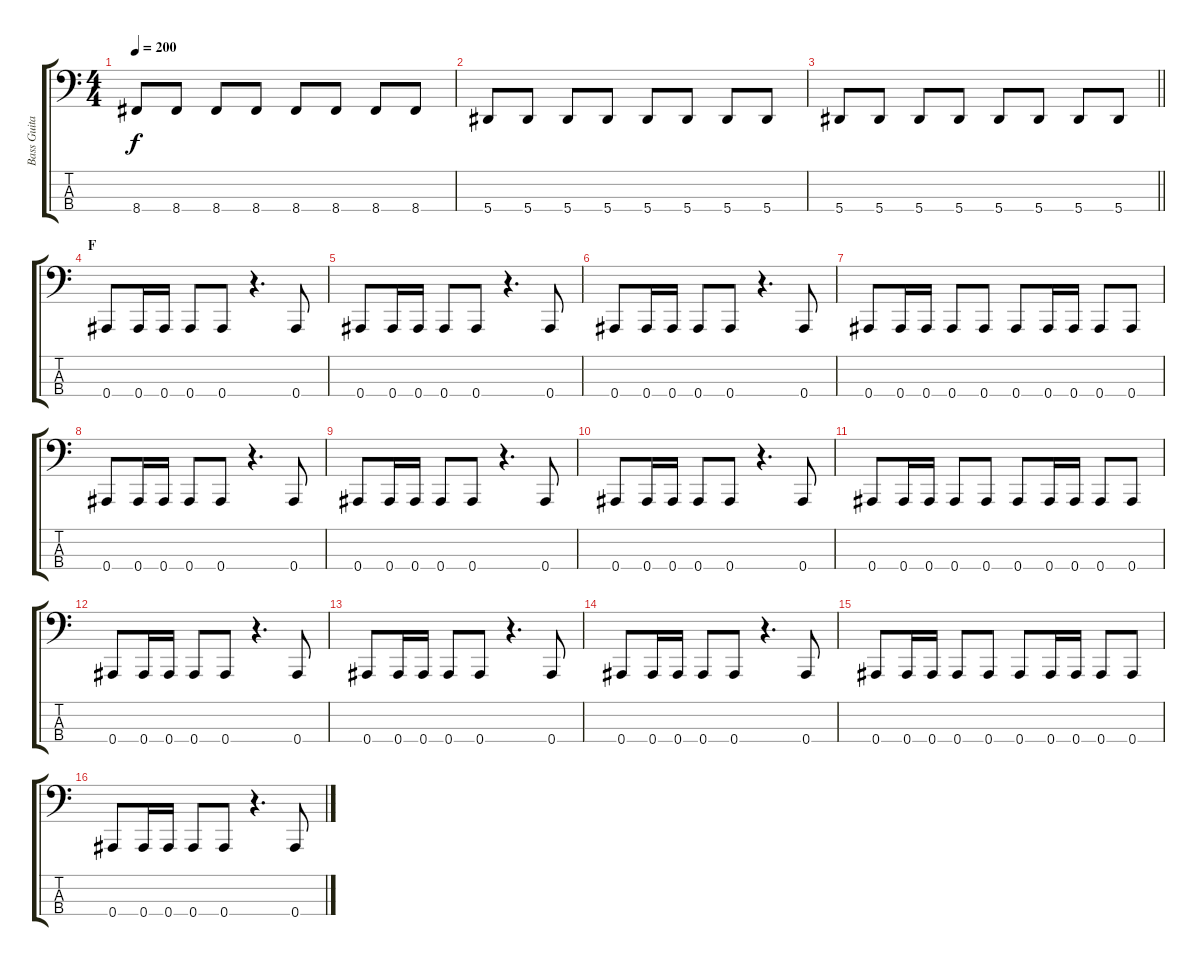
\track ("Bass Guitar: John Kis Gyevi" "Bass Guita") {instrument electricbasspick}
\staff {score tabs}
\tuning (Eb2 Bb1 F1 Bb0) {hide}
\ts (4 4)
\tempo 200
\clef f4
\ks c
8.4.8{dy f} 8.4.8 8.4.8 8.4.8 8.4.8 8.4.8 8.4.8 8.4.8 |
5.4.8 5.4.8 5.4.8 5.4.8 5.4.8 5.4.8 5.4.8 5.4.8 |
\barLineRight lightlight
5.4.8 5.4.8 5.4.8 5.4.8 5.4.8 5.4.8 5.4.8 5.4.8 |
\section ("" "F")
0.4.8 0.4.16 0.4.16 0.4.8 0.4.8 r.4{d} 0.4.8 |
0.4.8 0.4.16 0.4.16 0.4.8 0.4.8 r.4{d} 0.4.8 |
0.4.8 0.4.16 0.4.16 0.4.8 0.4.8 r.4{d} 0.4.8 |
0.4.8 0.4.16 0.4.16 0.4.8 0.4.8 0.4.8 0.4.16 0.4.16 0.4.8 0.4.8 |
0.4.8 0.4.16 0.4.16 0.4.8 0.4.8 r.4{d} 0.4.8 |
0.4.8 0.4.16 0.4.16 0.4.8 0.4.8 r.4{d} 0.4.8 |
0.4.8 0.4.16 0.4.16 0.4.8 0.4.8 r.4{d} 0.4.8 |
0.4.8 0.4.16 0.4.16 0.4.8 0.4.8 0.4.8 0.4.16 0.4.16 0.4.8 0.4.8 |
0.4.8 0.4.16 0.4.16 0.4.8 0.4.8 r.4{d} 0.4.8 |
0.4.8 0.4.16 0.4.16 0.4.8 0.4.8 r.4{d} 0.4.8 |
0.4.8 0.4.16 0.4.16 0.4.8 0.4.8 r.4{d} 0.4.8 |
0.4.8 0.4.16 0.4.16 0.4.8 0.4.8 0.4.8 0.4.16 0.4.16 0.4.8 0.4.8 |
0.4.8 0.4.16 0.4.16 0.4.8 0.4.8 r.4{d} 0.4.8
